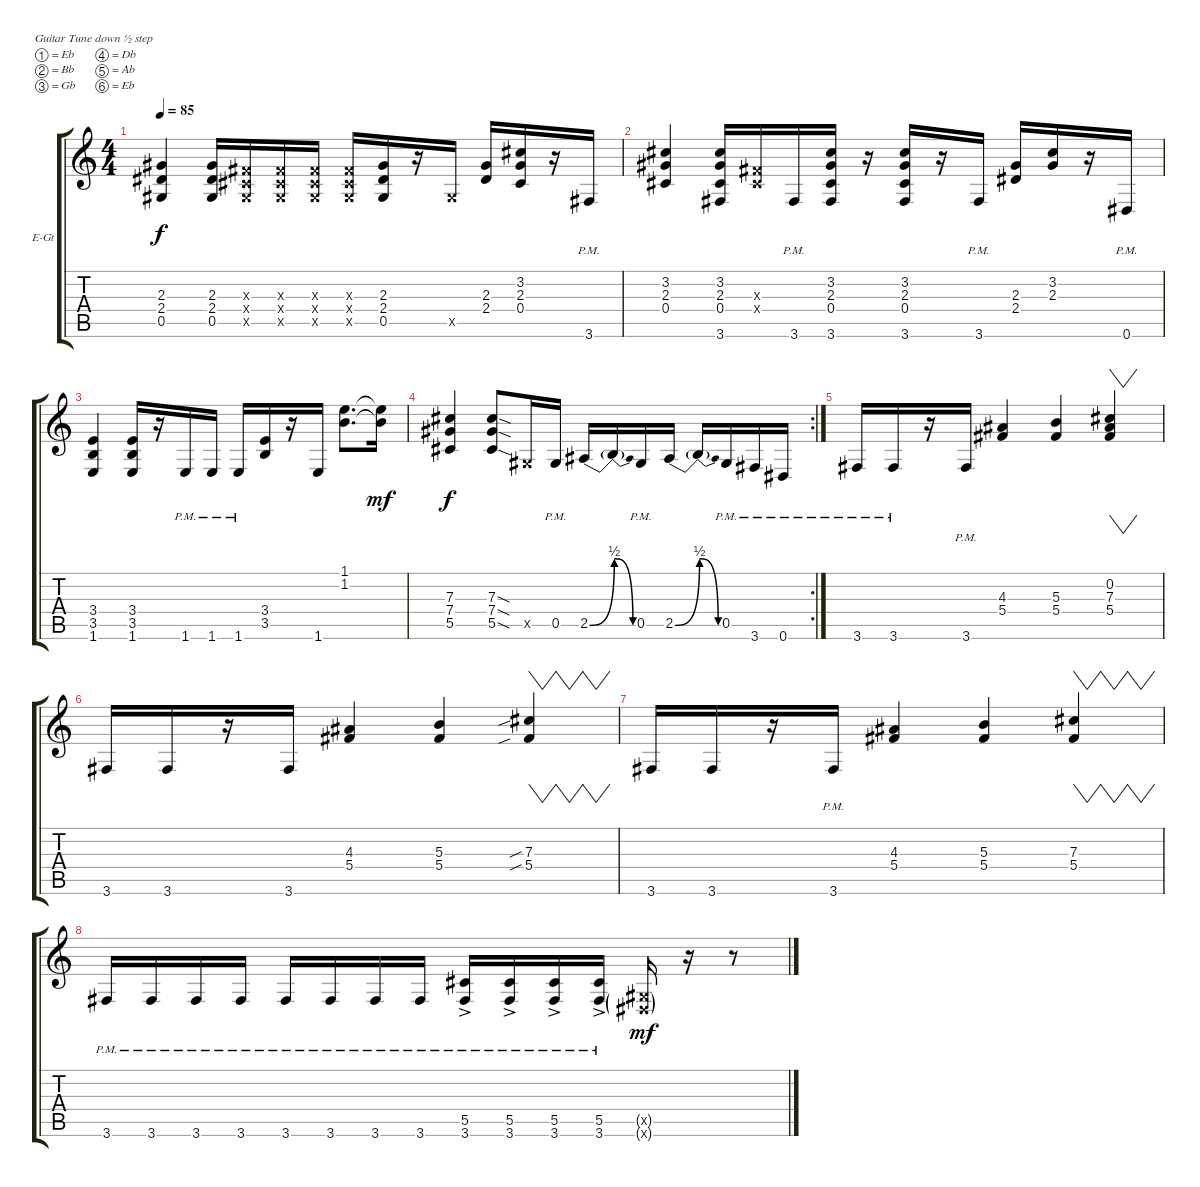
\defaultSystemsLayout 4
\bracketExtendMode groupsimilarinstruments
\firstSystemTrackNameOrientation horizontal
\otherSystemsTrackNameOrientation horizontal
\track ("Electric Guitar" "E-Gt") {instrument overdrivenguitar}
\staff {score tabs}
\tuning (Eb4 Bb3 Gb3 Db3 Ab2 Eb2)
\ts (4 4)
\tempo 85
\clef g2
\ks c
(2.3 2.4 0.5).4{dy f} (2.3 2.4 0.5).16 (0.3{x} 0.4{x} 0.5{x}).16 (0.3{x} 0.4{x} 0.5{x}).16 (0.3{x} 0.4{x} 0.5{x}).16 (0.3{x} 0.4{x} 0.5{x}).16 (2.3 2.4 0.5).16 r.16 0.5{x}.16 (2.3 2.4).16 (3.2 2.3 0.4).16 r.16 3.6{pm}.16 |
(3.2 2.3 0.4).4 (3.2 2.3 0.4 3.6).16 (0.3{x} 0.4{x}).16 3.6{pm}.16 (3.2 2.3 0.4 3.6).16 r.16 (3.2 2.3 0.4 3.6).16 r.16 3.6{pm}.16 (2.3 2.4).16 (3.2 2.3).16 r.16 0.6{pm}.16 |
(3.4 3.5 1.6).4 (3.4 3.5 1.6).16 r.16 1.6{pm}.16 1.6{pm}.16 1.6{pm}.16 (3.4 3.5).16 r.16 1.6.16 (1.1 1.2).8{d} (1.2{t} 1.1{t}).16{dy mf} |
\rc 2
(7.3 7.4 5.5).4{dy f} (7.3{sod} 7.4{sod} 5.5{sod}).8 0.5{x}.16 0.5{pm}.16 2.5{be (bend 0 0 60 2)}.16 2.5{be (release 0 2 60 0) t}.16 0.5{pm}.16 2.5{be (bend 0 0 60 2)}.16 2.5{be (release 0 2 60 0) t}.16 0.5{pm}.16 3.6{pm}.16 0.6{pm}.16 |
3.6{pm}.16 3.6{pm}.16 r.16 3.6{pm}.16 (4.3 5.4).4 (5.3 5.4).4 (7.3 5.4 0.2).4{vw} |
3.6.16 3.6.16 r.16 3.6.16 (4.3 5.4).4 (5.3 5.4).4 (7.3{sib} 5.4{sib}).4{vw} |
3.6.16 3.6.16 r.16 3.6{pm}.16 (4.3 5.4).4 (5.3 5.4).4 (7.3 5.4).4{vw} |
3.6{pm}.16 3.6{pm}.16 3.6{pm}.16 3.6{pm}.16 3.6{pm}.16 3.6{pm}.16 3.6{pm}.16 3.6{pm}.16 (5.5{ac pm} 3.6{ac pm}).16 (5.5{ac pm} 3.6{ac pm}).16 (5.5{ac pm} 3.6{ac pm}).16 (5.5{ac pm} 3.6{ac pm}).16 (0.5{g x} 0.6{g x}).16{dy mf} r.16 r.8
